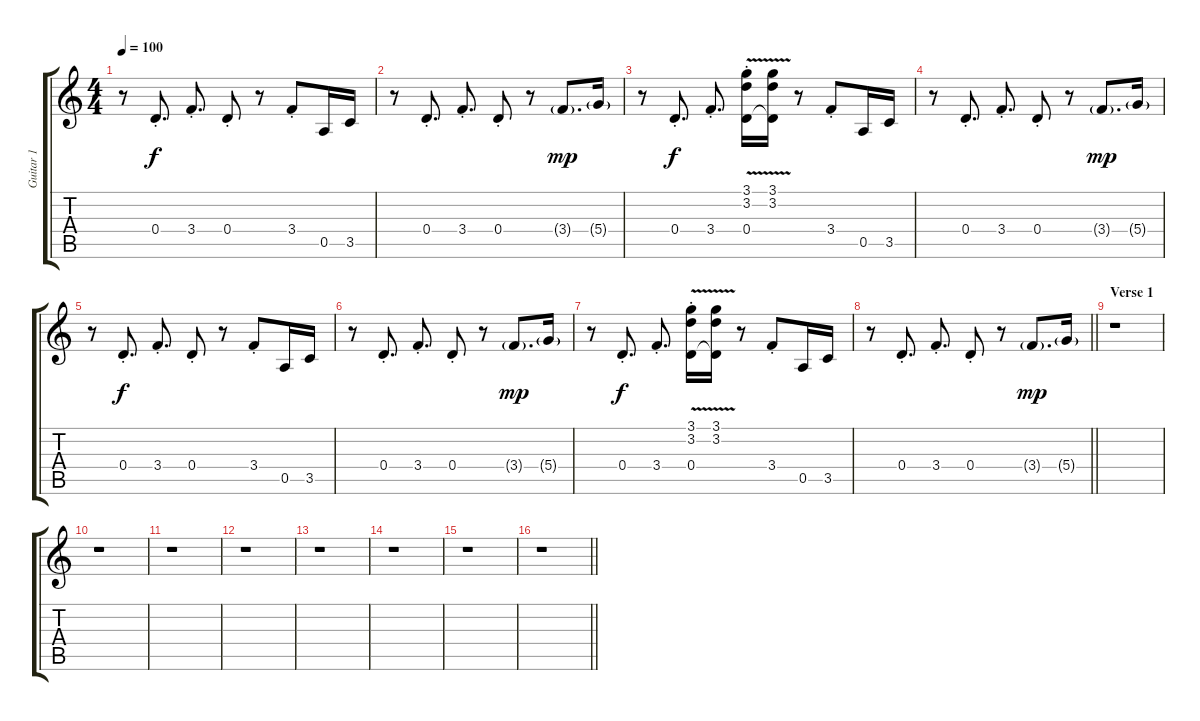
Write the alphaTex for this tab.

\track ("Guitar 1" "Guitar 1") {instrument electricbasspick}
\staff {score tabs}
\tuning (E4 B3 G3 D3 A2 E2) {hide}
\ts (4 4)
\tempo 100
\clef g2
\ks c
r.8{dy mp} 0.4{st}.8{d dy f} 3.4{st}.8{d} 0.4{st}.8 r.8 3.4{st}.8 0.5.16 3.5.16 |
r.8 0.4{st}.8{d} 3.4{st}.8{d} 0.4{st}.8 r.8 3.4{g}.8{d dy mp} 5.4{g}.16 |
r.8 0.4{st}.8{d dy f} 3.4{st}.8{d} (3.1{v} 3.2{v} 0.4{st}).16 (3.1{v} 3.2{v} 0.4{t}).16 r.8 3.4{st}.8 0.5.16 3.5.16 |
r.8 0.4{st}.8{d} 3.4{st}.8{d} 0.4{st}.8 r.8 3.4{g}.8{d dy mp} 5.4{g}.16 |
r.8 0.4{st}.8{d dy f} 3.4{st}.8{d} 0.4{st}.8 r.8 3.4{st}.8 0.5.16 3.5.16 |
r.8 0.4{st}.8{d} 3.4{st}.8{d} 0.4{st}.8 r.8 3.4{g}.8{d dy mp} 5.4{g}.16 |
r.8 0.4{st}.8{d dy f} 3.4{st}.8{d} (3.1{v} 3.2{v} 0.4{st}).16 (3.1{v} 3.2{v} 0.4{t}).16 r.8 3.4{st}.8 0.5.16 3.5.16 |
\barLineRight lightlight
r.8 0.4{st}.8{d} 3.4{st}.8{d} 0.4{st}.8 r.8 3.4{g}.8{d dy mp} 5.4{g}.16 |
\section ("" "Verse 1")
r.1 |
r.1 |
r.1 |
r.1 |
r.1 |
r.1 |
r.1 |
\barLineRight lightlight
r.1
